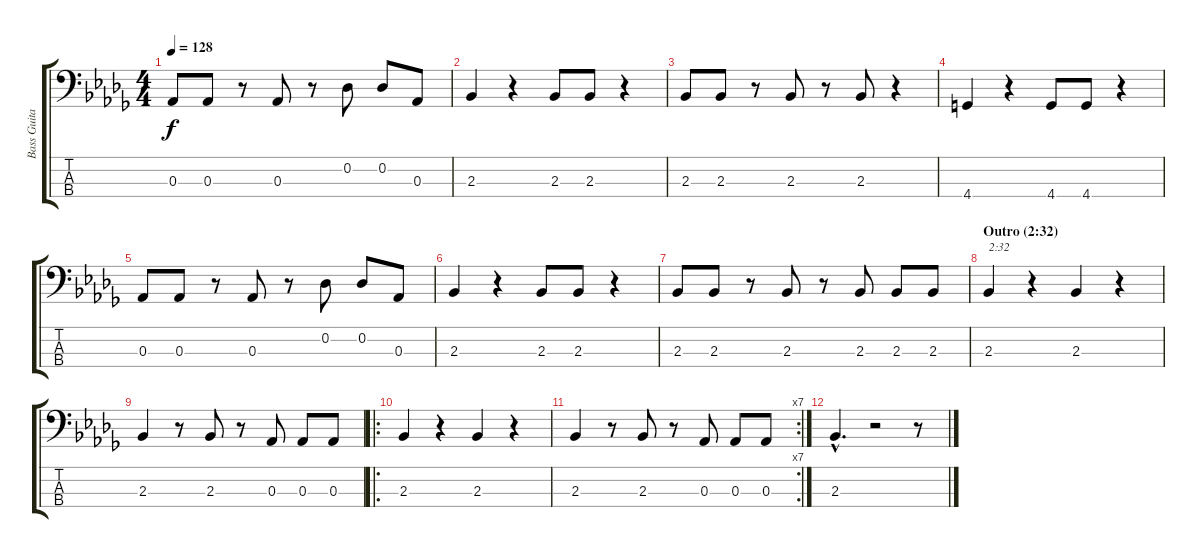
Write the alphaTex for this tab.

\track ("Bass Guitar" "Bass Guita") {instrument electricbassfinger}
\staff {score tabs}
\tuning (Gb2 Db2 Ab1 Eb1) {hide}
\ts (4 4)
\tempo 128
\clef f4
\ks bbminor
0.3.8{dy f} 0.3.8 r.8 0.3.8 r.8 0.2.8 0.2.8 0.3.8 |
2.3.4 r.4 2.3.8 2.3.8 r.4 |
2.3.8 2.3.8 r.8 2.3.8 r.8 2.3.8 r.4 |
4.4.4 r.4 4.4.8 4.4.8 r.4 |
0.3.8 0.3.8 r.8 0.3.8 r.8 0.2.8 0.2.8 0.3.8 |
2.3.4 r.4 2.3.8 2.3.8 r.4 |
2.3.8 2.3.8 r.8 2.3.8 r.8 2.3.8 2.3.8 2.3.8 |
\section ("" "Outro (2:32)")
2.3.4{txt "2:32"} r.4 2.3.4 r.4 |
2.3.4 r.8 2.3.8 r.8 0.3.8 0.3.8 0.3.8 |
\ro
2.3.4 r.4 2.3.4 r.4 |
\rc 7
2.3.4 r.8 2.3.8 r.8 0.3.8 0.3.8 0.3.8 |
2.3{hac}.4{d} r.2 r.8
